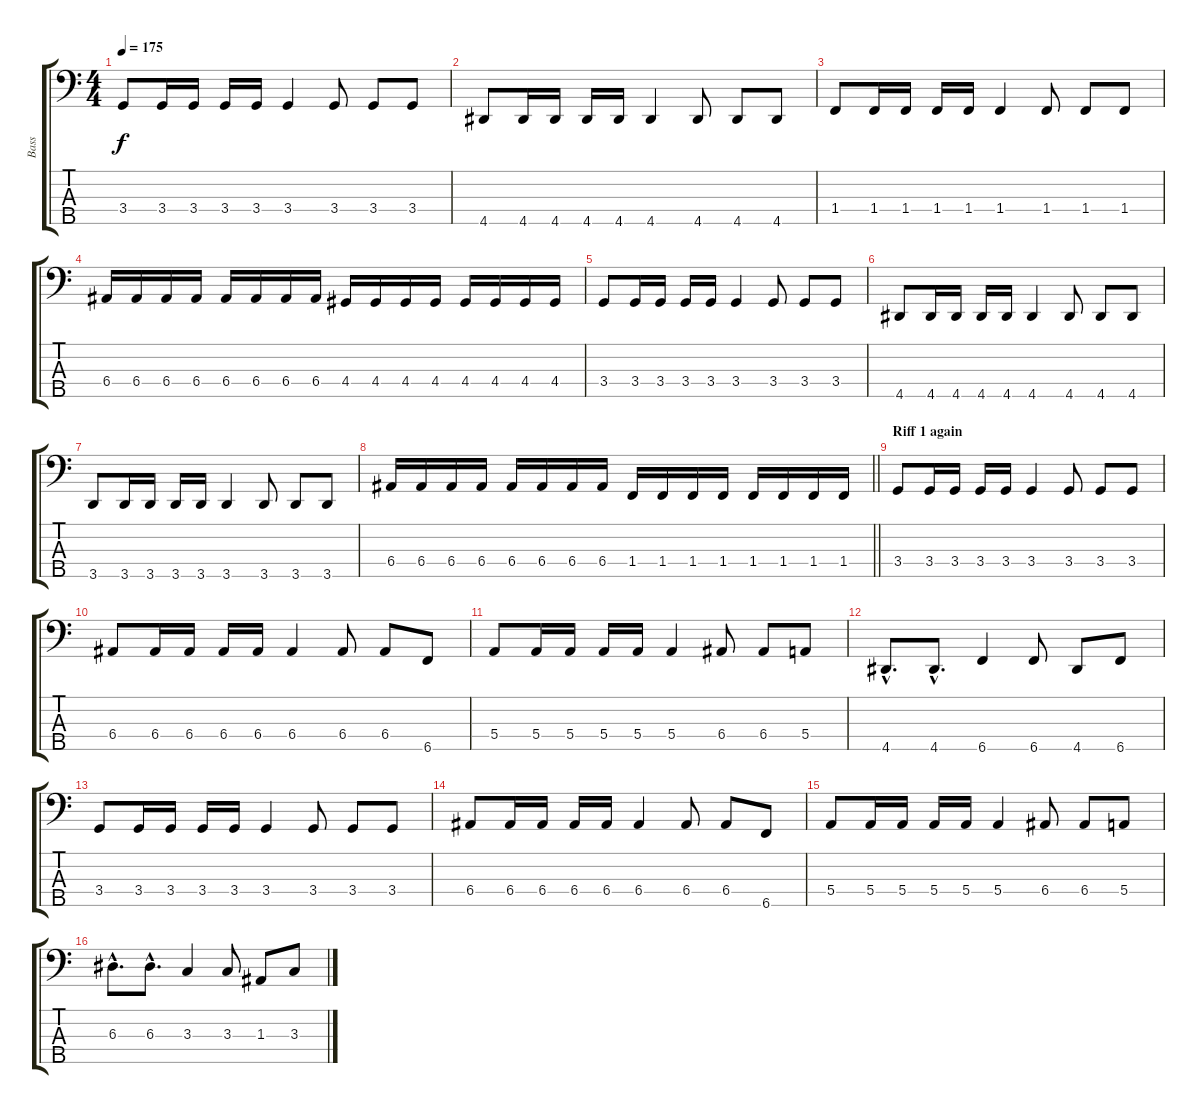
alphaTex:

\track ("Bass" "Bass") {instrument electricbasspick}
\staff {score tabs}
\tuning (G2 D2 A1 E1 B0) {hide}
\ts (4 4)
\tempo 175
\clef f4
\ks c
3.4.8{dy f} 3.4.16 3.4.16 3.4.16 3.4.16 3.4.4 3.4.8 3.4.8 3.4.8 |
4.5.8 4.5.16 4.5.16 4.5.16 4.5.16 4.5.4 4.5.8 4.5.8 4.5.8 |
1.4.8 1.4.16 1.4.16 1.4.16 1.4.16 1.4.4 1.4.8 1.4.8 1.4.8 |
6.4.16 6.4.16 6.4.16 6.4.16 6.4.16 6.4.16 6.4.16 6.4.16 4.4.16 4.4.16 4.4.16 4.4.16 4.4.16 4.4.16 4.4.16 4.4.16 |
3.4.8 3.4.16 3.4.16 3.4.16 3.4.16 3.4.4 3.4.8 3.4.8 3.4.8 |
4.5.8 4.5.16 4.5.16 4.5.16 4.5.16 4.5.4 4.5.8 4.5.8 4.5.8 |
3.5.8 3.5.16 3.5.16 3.5.16 3.5.16 3.5.4 3.5.8 3.5.8 3.5.8 |
\barLineRight lightlight
6.4.16 6.4.16 6.4.16 6.4.16 6.4.16 6.4.16 6.4.16 6.4.16 1.4.16 1.4.16 1.4.16 1.4.16 1.4.16 1.4.16 1.4.16 1.4.16 |
\section ("" "Riff 1 again")
3.4.8 3.4.16 3.4.16 3.4.16 3.4.16 3.4.4 3.4.8 3.4.8 3.4.8 |
6.4.8 6.4.16 6.4.16 6.4.16 6.4.16 6.4.4 6.4.8 6.4.8 6.5.8 |
5.4.8 5.4.16 5.4.16 5.4.16 5.4.16 5.4.4 6.4.8 6.4.8 5.4.8 |
4.5{hac}.8{d} 4.5{hac}.8{d} 6.5.4 6.5.8 4.5.8 6.5.8 |
3.4.8 3.4.16 3.4.16 3.4.16 3.4.16 3.4.4 3.4.8 3.4.8 3.4.8 |
6.4.8 6.4.16 6.4.16 6.4.16 6.4.16 6.4.4 6.4.8 6.4.8 6.5.8 |
5.4.8 5.4.16 5.4.16 5.4.16 5.4.16 5.4.4 6.4.8 6.4.8 5.4.8 |
6.3{hac}.8{d} 6.3{hac}.8{d} 3.3.4 3.3.8 1.3.8 3.3.8
